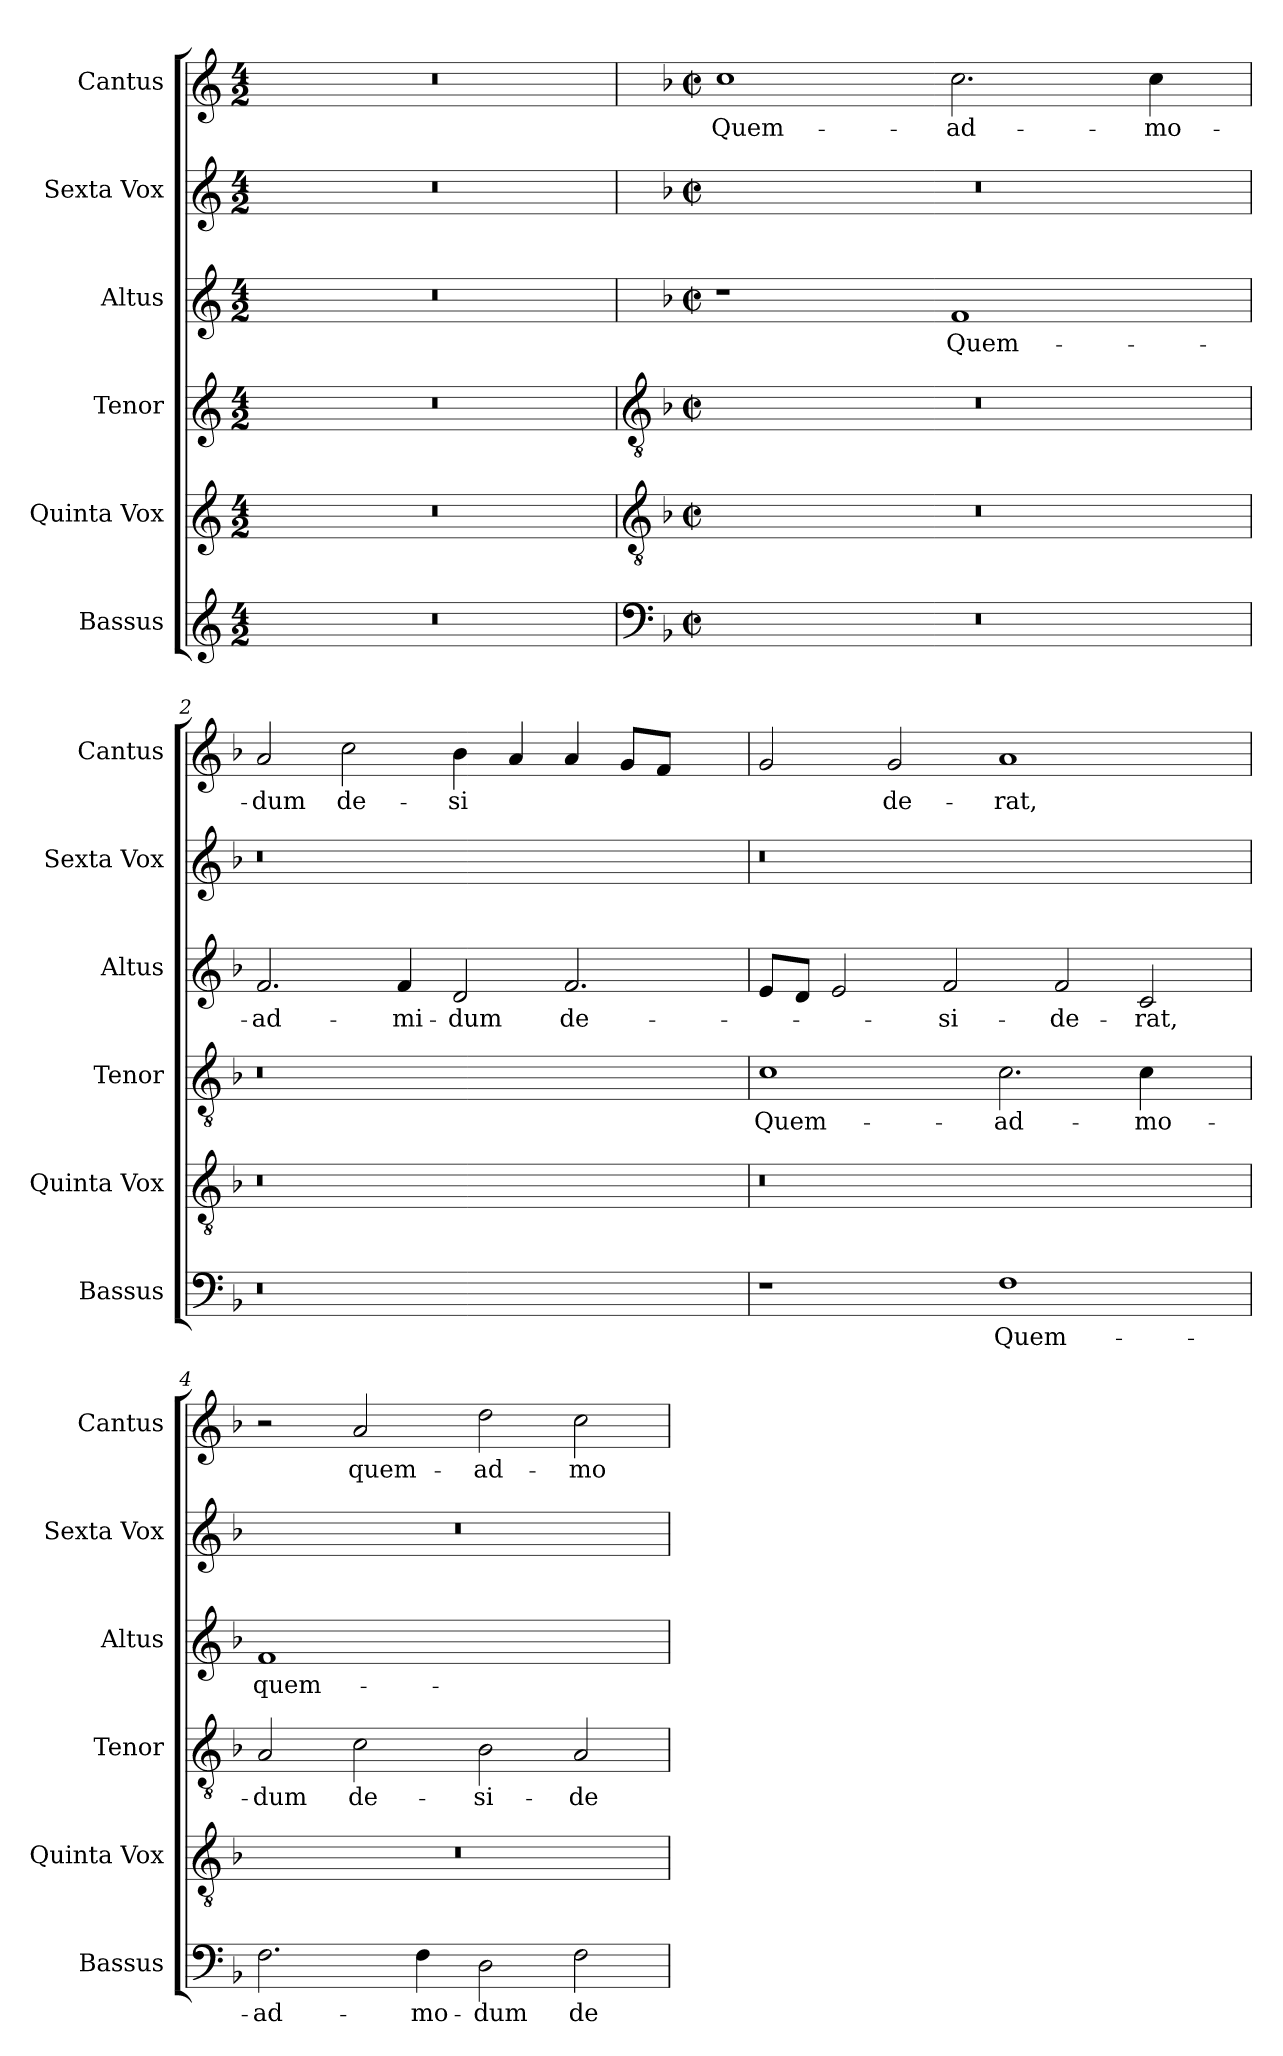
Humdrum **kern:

**kern	**text	**kern	**kern	**text	**kern	**text	**kern	**kern	**text
*part6	*part6	*part5	*part4	*part4	*part3	*part3	*part2	*part1	*part1
*staff6	*staff6	*staff5	*staff4	*staff4	*staff3	*staff3	*staff2	*staff1	*staff1
*I"Bassus	*	*I"Quinta Vox	*I"Tenor	*	*I"Altus	*	*I"Sexta Vox	*I"Cantus	*
*I'Bassus	*	*I'Quinta Vox	*I'Tenor	*	*I'Altus	*	*I'Sexta Vox	*I'Cantus	*
*clefG2	*	*clefG2	*clefG2	*	*clefG2	*	*clefG2	*clefG2	*
*k[]	*	*k[]	*k[]	*	*k[]	*	*k[]	*k[]	*
*C:	*	*C:	*C:	*	*C:	*	*C:	*C:	*
*M4/2	*	*M4/2	*M4/2	*	*M4/2	*	*M4/2	*M4/2	*
=	=	=	=	=	=	=	=	=	=
0r	.	0r	0r	.	0r	.	0r	0r	.
!!LO:LB:g=z
=1	=1	=1	=1	=1	=1	=1	=1	=1	=1
*clefF4	*	*clefGv2	*clefGv2	*	*	*	*	*	*
*k[b-]	*	*k[b-]	*k[b-]	*	*k[b-]	*	*k[b-]	*k[b-]	*
*F:	*	*F:	*F:	*	*F:	*	*F:	*F:	*
*M4/2	*	*M4/2	*M4/2	*	*M4/2	*	*M4/2	*M4/2	*
*met(c|)	*	*met(c|)	*met(c|)	*	*met(c|)	*	*met(c|)	*met(c|)	*
!	!	!	!	!	!	!	!	!	!LO:LY:b
0r	.	0r	0r	.	1r	.	0r	1cc	Quem-
!	!	!	!	!	!	!LO:LY:b	!	!	!LO:LY:b
.	.	.	.	.	1f	Quem-	.	2.cc	-ad-
!	!	!	!	!	!	!	!	!	!LO:LY:b
.	.	.	.	.	.	.	.	4cc	-mo-
=2	=2	=2	=2	=2	=2	=2	=2	=2	=2
!	!	!	!	!	!	!LO:LY:b	!	!	!LO:LY:b
0r	.	0r	0r	.	2.f	-ad-	0r	2a	-dum
!	!	!	!	!	!	!	!	!	!LO:LY:b
.	.	.	.	.	.	.	.	2cc	de-
!	!	!	!	!	!	!LO:LY:b	!	!	!
.	.	.	.	.	4f	-mi-	.	.	.
!	!	!	!	!	!	!LO:LY:b	!	!	!LO:LY:b
.	.	.	.	.	2d	-dum	.	4b-	-si
.	.	.	.	.	.	.	.	4a	.
!	!	!	!	!	!	!LO:LY:b	!	!	!
.	.	.	.	.	2.f	de-	.	4a	.
.	.	.	.	.	.	.	.	8gL	.
.	.	.	.	.	.	.	.	8fJ	.
4ryy	.	4ryy	4ryy	.	.	.	4ryy	4ryy	.
=3	=3	=3	=3	=3	=3	=3	=3	=3	=3
!	!	!	!	!LO:LY:b	!	!	!	!	!
1r	.	0r	1c	Quem-	8eL	.	0r	2g	.
.	.	.	.	.	8dJ	.	.	.	.
.	.	.	.	.	2e	.	.	.	.
!	!	!	!	!	!	!	!	!	!LO:LY:b
.	.	.	.	.	.	.	.	2g	de-
!	!	!	!	!	!	!LO:LY:b	!	!	!
.	.	.	.	.	2f	-si-	.	.	.
!	!LO:LY:b	!	!	!LO:LY:b	!	!	!	!	!LO:LY:b
1F	Quem-	.	2.c	-ad-	.	.	.	1a	-rat,
!	!	!	!	!	!	!LO:LY:b	!	!	!
.	.	.	.	.	2f	-de-	.	.	.
!	!	!	!	!LO:LY:b	!	!LO:LY:b	!	!	!
.	.	.	4c	-mo-	2c	-rat,	.	.	.
4ryy	.	4ryy	4ryy	.	.	.	4ryy	4ryy	.
=4	=4	=4	=4	=4	=4	=4	=4	=4	=4
!	!LO:LY:b	!	!	!LO:LY:b	!	!LO:LY:b	!	!	!
2.F	-ad-	0r	2A	-dum	1f	quem-	0r	2r	.
!	!	!	!	!LO:LY:b	!	!	!	!	!LO:LY:b
.	.	.	2c	de-	.	.	.	2a	quem-
!	!LO:LY:b	!	!	!	!	!	!	!	!
4F	-mo-	.	.	.	.	.	.	.	.
!	!LO:LY:b	!	!	!LO:LY:b	!	!LO:LY:b	!	!	!LO:LY:b
2D	-dum	.	2B-	-si-	[2fyy	-ad-	.	2dd	-ad-
!	!LO:LY:b	!	!	!LO:LY:b	!	!	!	!	!LO:LY:b
2F	de-	.	2A	-de-	2ryy	.	.	2cc	-mo-
=	=	=	=	=	=	=	=	=	=
*-	*-	*-	*-	*-	*-	*-	*-	*-	*-
